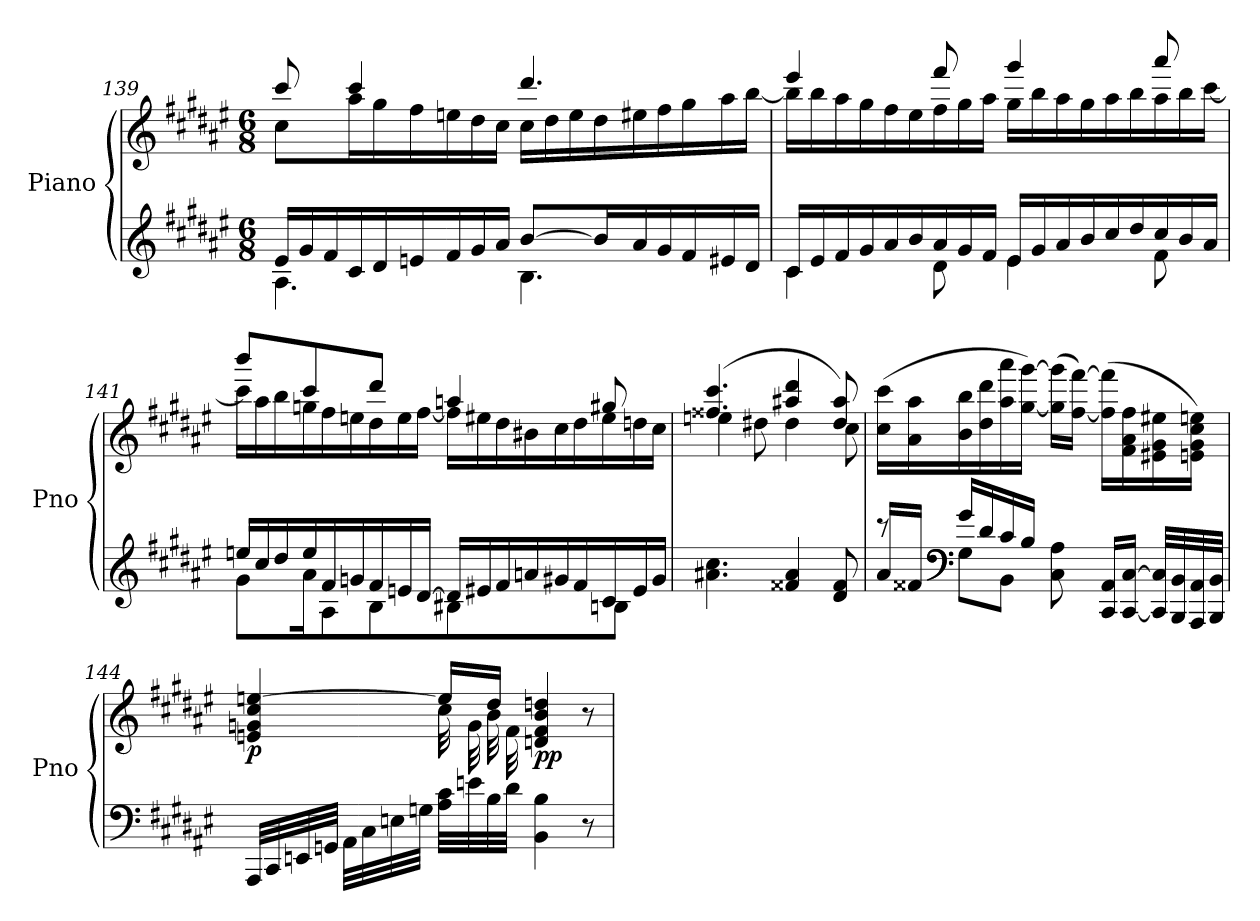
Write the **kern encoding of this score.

**kern	**kern	**dynam
*part1	*part1	*part1
*staff2	*staff1	*staff1/2
*I"Piano	*	*
*I'Pno	*	*
*clefG2	*clefG2	*
*k[f#c#g#d#a#e#]	*k[f#c#g#d#a#e#]	*
*M6/8	*M6/8	*
*Xtuplet	*	*
=139	=139	=139
*^	*^	*
24e#/LL	4.A#\	8ccc#/	8cc#\L	.
24g#/	.	.	.	.
24f#/	.	.	.	.
*	*	*	*Xtuplet	*
24c#/	.	4ccc#/	24aa#\L	.
24d#/	.	.	24gg#\	.
24en/	.	.	24ff#\	.
24f#/	.	.	24een\	.
24g#/	.	.	24dd#\	.
24a#/JJ	.	.	24cc#\JJ	.
[8b/L	4.B\	4.ddd#/	24cc#\LL	.
.	.	.	24dd#\	.
.	.	.	24ee\	.
24b/L]	.	.	24dd#\	.
24a#/	.	.	24ee#X\	.
24g#/	.	.	24ff#\	.
24f#/	.	.	24gg#\	.
24e#X/	.	.	24aa#\	.
24d#/JJ	.	.	[24bb\JJ	.
!!LO:LB:g=z	!!
=140	=140	=140	=140	=140
!	!	!	!	!LO:DY:b
24c#/LL	4c#\	4eee#/	24bb\LL]	other-dynamics
24e#/	.	.	24bb\	.
24f#/	.	.	24aa#\	.
24g#/	.	.	24gg#\	.
24a#/	.	.	24ff#\	.
24b/	.	.	24ee#\	.
24a#/	8d#\	8fff#/	24ff#\	.
24g#/	.	.	24gg#\	.
24f#/JJ	.	.	24aa#\JJ	.
24e#/LL	4e#\	4ggg#/	24gg#\LL	.
24g#/	.	.	24bb\	.
24a#/	.	.	24aa#\	.
24b/	.	.	24gg#\	.
24cc#/	.	.	24aa#\	.
24dd#/	.	.	24bb\	.
24cc#/	8f#\	8aaa#/	24aa#\	.
24b/	.	.	24bb\	.
24a#/JJ	.	.	[24ccc#\JJ	.
=141	=141	=141	=141	=141
24een/LL	8g#\L	8bbb/L	24ccc#\LL]	.
24cc#/	.	.	24aa#\	.
24dd#/	.	.	24bb\	.
24ee/	24a#\Jk	8ccc#/	24ggn\	.
24f#/	12A#\	.	24ff#\	.
24gn/	.	.	24een\	.
24f#/	8B\	8ddd#/J	24dd#\	.
24en/	.	.	24ee\	.
[24d#/JJ	.	.	[24ff#\JJ	.
24d#/LL]	4B#X\	4aan/	24ff#\LL]	.
24e#X/	.	.	24ee#X\	.
24f#/	.	.	24dd#\	.
24an/	.	.	24b#X\	.
24g#X/	.	.	24cc#\	.
24f#/	.	.	24dd#\	.
24c#/	8Bn\	8gg#X/	24ee#\	.
24e#/	.	.	24ddn\	.
24g#/JJ	.	.	24cc#\JJ	.
*v	*v	*	*	*
!!LO:PB:g=z	!!
=142	=142	=142	=142
!	!	!	!LO:DY:b
4.a#X\ 4.cc#\	(4.ff##X/ 4.ccc#/	4een\	other-dynamics
.	.	8dd#X\	.
4f##X/ 4a#/	4aa#X/ 4ddd#/	4dd#\	.
8d#/ 8f##/	8dd#/ 8aa#/)	8cc#\L	.
*	*v	*v	*
=143	=143	=143
*^	*	*
16a#/LL	8rccc	(16cc#\ 16ccc#\LL	.
16f##X/JJ	.	16a#\ 16aa#\	.
*clefF4	*	*	*
16g#/LL	8G#\L	16b\ 16bb\	.
16d#/	.	16dd#\ 16ddd#\	.
16c#/	8BB\J	16aa#\ 16aaa#\	.
16B/JJ	.	[16gg#\ [16ggg#\JJ)	.
!	!	!	!LO:DY:b
8C#\ 8A#\	4.ryy	(16gg#\] 16ggg#\]LL	other-dynamics
.	.	[16ff#\ [16fff#\JJ)	.
16CC#/ 16AA#/LL	.	(16ff#\] 16fff#\]LL	.
[16CC#/ [16C#/JJ	.	16f#\ 16a#\ 16ff#\	.
!	!	!	!LO:DY:b
32CC#/] 32C#/]LLL	.	16e#X\ 16g#\ 16ee#X\	other-dynamics
32BBB/ 32BB/	.	.	.
32AAA#/ 32AA#/	.	16en\ 16g#\ 16cc#\ 16een\JJ)	.
32BBB/ 32BB/JJJ	.	.	.
*v	*v	*	*
!!LO:LB:g=z
=144	=144	=144
*	*^	*
!	!	!	!LO:DY:b
32AAA#/LLL	4en/ 4gn/ 4cc#/ [4een/	4ryy	p
32CC#/	.	.	.
32EEn/	.	.	.
32GGn/JJJ	.	.	.
!	!	!	!LO:DY:a=2
32AA#\LLL	.	.	other-dynamics
32C#\	.	.	.
32En\	.	.	.
32Gn\JJJ	.	.	.
32A#\ 32c#\LLL	16ee/LL]	32cc#\LL	.
32en\	.	32g\	.
32B\	16dd#/JJ	32b\	.
32d#\JJJ	.	32f#\	.
!	!	!	!LO:DY:b
4BB\ 4B\	4dn/ 4f#/ 4b/ 4ddn/	4.ryy	pp
8r	8r	.	.
*	*v	*v	*
=	=	=
*-	*-	*-
